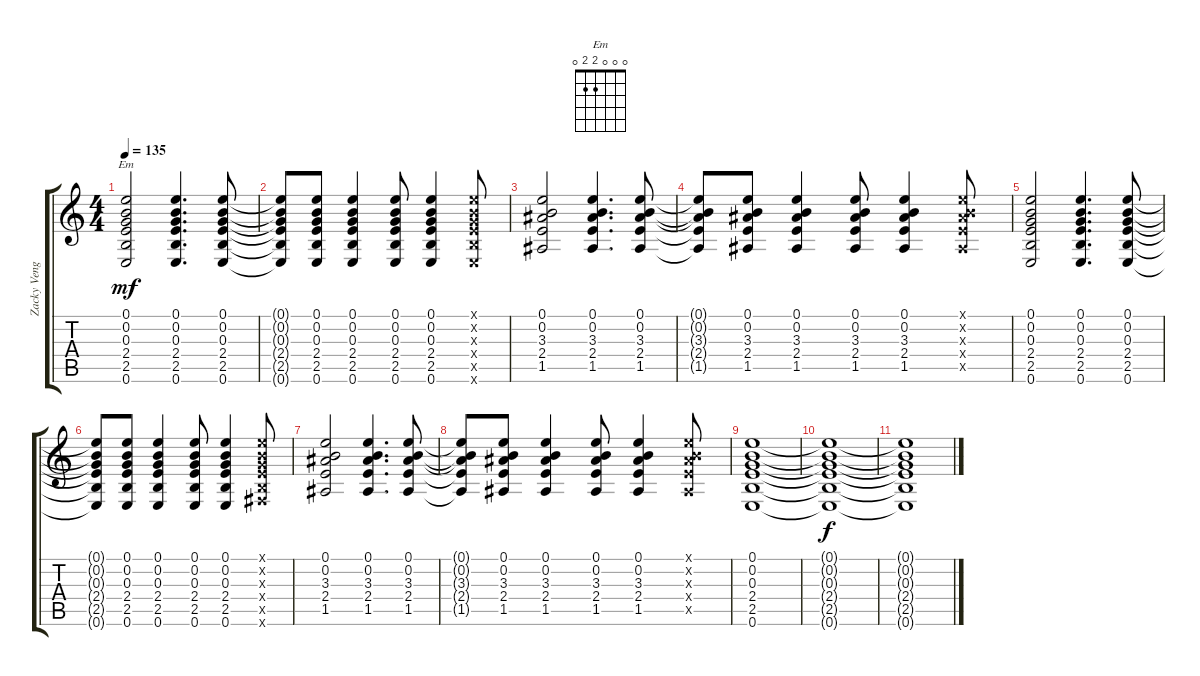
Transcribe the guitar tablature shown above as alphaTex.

\track ("Zacky Vengeance" "Zacky Veng") {instrument acousticguitarsteel}
\staff {score tabs}
\tuning (E4 B3 G3 D3 A2 E2) {hide}
\chord ("Em" 0 0 0 2 2 0)
\ts (4 4)
\tempo 135
\clef g2
\ks c
(0.1 0.2 0.3 2.4 2.5 0.6).2{ch "Em" dy mf} (0.1 0.2 0.3 2.4 2.5 0.6).4{d} (0.1 0.2 0.3 2.4 2.5 0.6).8 |
(0.1{t} 0.2{t} 0.3{t} 2.4{t} 2.5{t} 0.6{t}).8 (0.1 0.2 0.3 2.4 2.5 0.6).8 (0.1 0.2 0.3 2.4 2.5 0.6).4 (0.1 0.2 0.3 2.4 2.5 0.6).8 (0.1 0.2 0.3 2.4 2.5 0.6).4 (0.1{x} 0.2{x} 0.3{x} 2.4{x} 2.5{x} 0.6{x}).8 |
(0.1 0.2 3.3 2.4 1.5).2 (0.1 0.2 3.3 2.4 1.5).4{d} (0.1 0.2 3.3 2.4 1.5).8 |
(0.1{t} 0.2{t} 3.3{t} 2.4{t} 1.5{t}).8 (0.1 0.2 3.3 2.4 1.5).8 (0.1 0.2 3.3 2.4 1.5).4 (0.1 0.2 3.3 2.4 1.5).8 (0.1 0.2 3.3 2.4 1.5).4 (0.1{x} 0.2{x} 3.3{x} 2.4{x} 1.5{x}).8 |
(0.1 0.2 0.3 2.4 2.5 0.6).2 (0.1 0.2 0.3 2.4 2.5 0.6).4{d} (0.1 0.2 0.3 2.4 2.5 0.6).8 |
(0.1{t} 0.2{t} 0.3{t} 2.4{t} 2.5{t} 0.6{t}).8 (0.1 0.2 0.3 2.4 2.5 0.6).8 (0.1 0.2 0.3 2.4 2.5 0.6).4 (0.1 0.2 0.3 2.4 2.5 0.6).8 (0.1 0.2 0.3 2.4 2.5 0.6).4 (0.1{x} 0.2{x} 0.3{x} 2.4{x} 2.5{x} 2.6{x}).8 |
(0.1 0.2 3.3 2.4 1.5).2 (0.1 0.2 3.3 2.4 1.5).4{d} (0.1 0.2 3.3 2.4 1.5).8 |
(0.1{t} 0.2{t} 3.3{t} 2.4{t} 1.5{t}).8 (0.1 0.2 3.3 2.4 1.5).8 (0.1 0.2 3.3 2.4 1.5).4 (0.1 0.2 3.3 2.4 1.5).8 (0.1 0.2 3.3 2.4 1.5).4 (0.1{x} 0.2{x} 3.3{x} 2.4{x} 1.5{x}).8 |
(0.1 0.2 0.3 2.4 2.5 0.6).1 |
(0.1{t} 0.2{t} 0.3{t} 2.4{t} 2.5{t} 0.6{t}).1{dy f} |
(0.1{t} 0.2{t} 0.3{t} 2.4{t} 2.5{t} 0.6{t}).1
